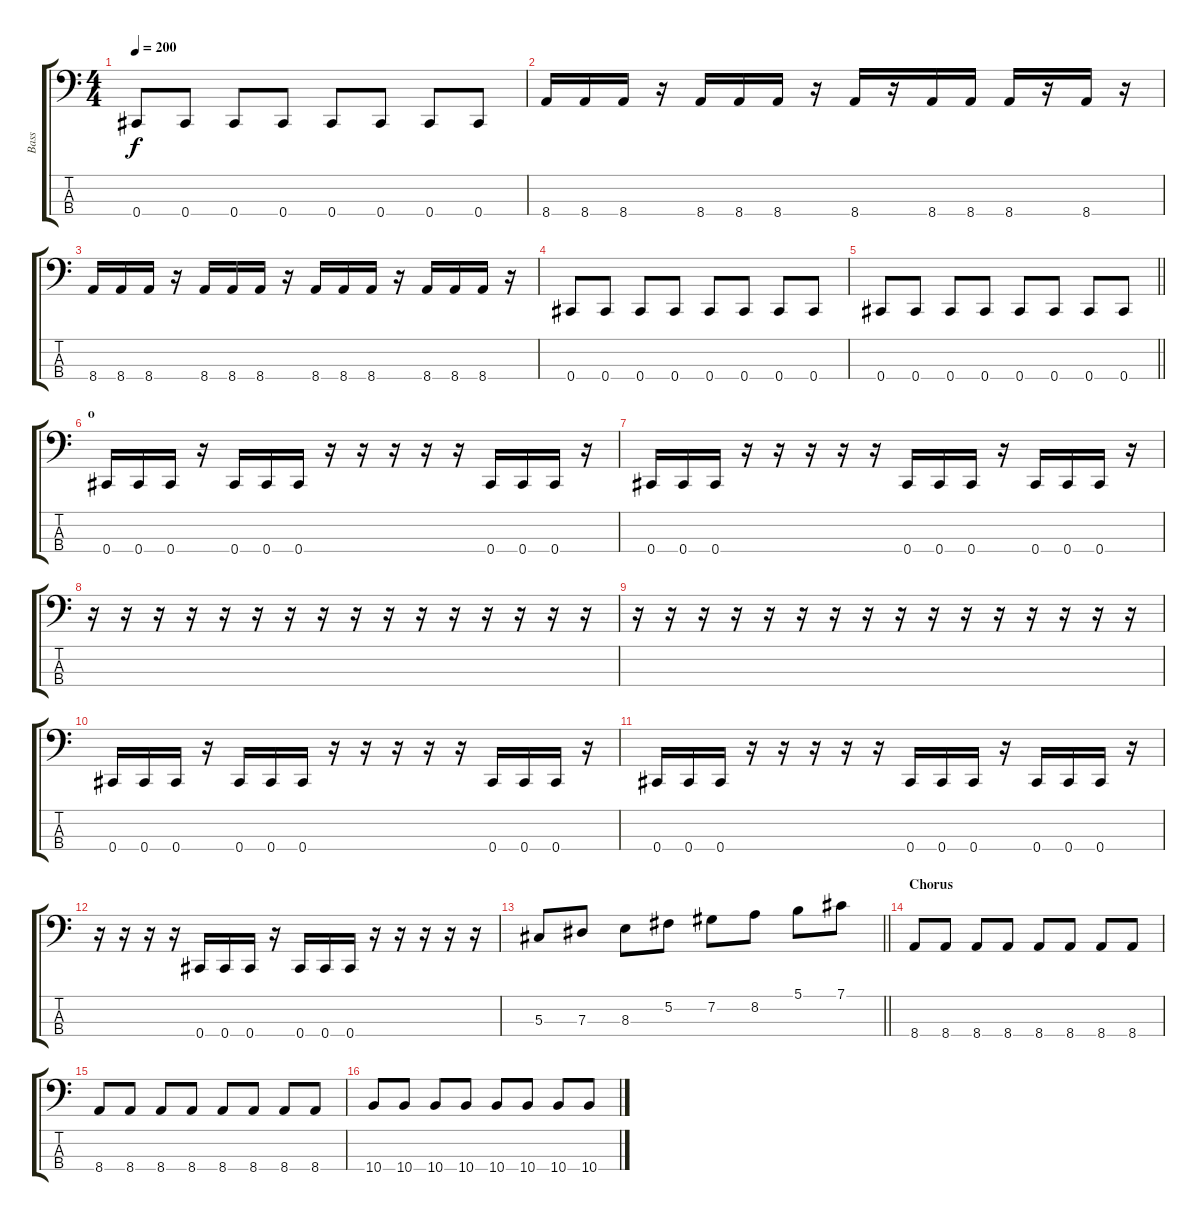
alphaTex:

\track ("Bass" "Bass") {instrument electricbassfinger}
\staff {score tabs}
\tuning (Gb2 Db2 Ab1 Db1) {hide}
\ts (4 4)
\tempo 200
\clef f4
\ks c
0.4.8{dy f} 0.4.8 0.4.8 0.4.8 0.4.8 0.4.8 0.4.8 0.4.8 |
8.4.16 8.4.16 8.4.16 r.16 8.4.16 8.4.16 8.4.16 r.16 8.4.16 r.16 8.4.16 8.4.16 8.4.16 r.16 8.4.16 r.16 |
8.4.16 8.4.16 8.4.16 r.16 8.4.16 8.4.16 8.4.16 r.16 8.4.16 8.4.16 8.4.16 r.16 8.4.16 8.4.16 8.4.16 r.16 |
0.4.8 0.4.8 0.4.8 0.4.8 0.4.8 0.4.8 0.4.8 0.4.8 |
\barLineRight lightlight
0.4.8 0.4.8 0.4.8 0.4.8 0.4.8 0.4.8 0.4.8 0.4.8 |
\section ("" "o")
0.4.16 0.4.16 0.4.16 r.16 0.4.16 0.4.16 0.4.16 r.16 r.16 r.16 r.16 r.16 0.4.16 0.4.16 0.4.16 r.16 |
0.4.16 0.4.16 0.4.16 r.16 r.16 r.16 r.16 r.16 0.4.16 0.4.16 0.4.16 r.16 0.4.16 0.4.16 0.4.16 r.16 |
r.16 r.16 r.16 r.16 r.16 r.16 r.16 r.16 r.16 r.16 r.16 r.16 r.16 r.16 r.16 r.16 |
r.16 r.16 r.16 r.16 r.16 r.16 r.16 r.16 r.16 r.16 r.16 r.16 r.16 r.16 r.16 r.16 |
0.4.16 0.4.16 0.4.16 r.16 0.4.16 0.4.16 0.4.16 r.16 r.16 r.16 r.16 r.16 0.4.16 0.4.16 0.4.16 r.16 |
0.4.16 0.4.16 0.4.16 r.16 r.16 r.16 r.16 r.16 0.4.16 0.4.16 0.4.16 r.16 0.4.16 0.4.16 0.4.16 r.16 |
r.16 r.16 r.16 r.16 0.4.16 0.4.16 0.4.16 r.16 0.4.16 0.4.16 0.4.16 r.16 r.16 r.16 r.16 r.16 |
\barLineRight lightlight
5.3.8 7.3.8 8.3.8 5.2.8 7.2.8 8.2.8 5.1.8 7.1.8 |
\section ("" "Chorus")
8.4.8 8.4.8 8.4.8 8.4.8 8.4.8 8.4.8 8.4.8 8.4.8 |
8.4.8 8.4.8 8.4.8 8.4.8 8.4.8 8.4.8 8.4.8 8.4.8 |
10.4.8 10.4.8 10.4.8 10.4.8 10.4.8 10.4.8 10.4.8 10.4.8
